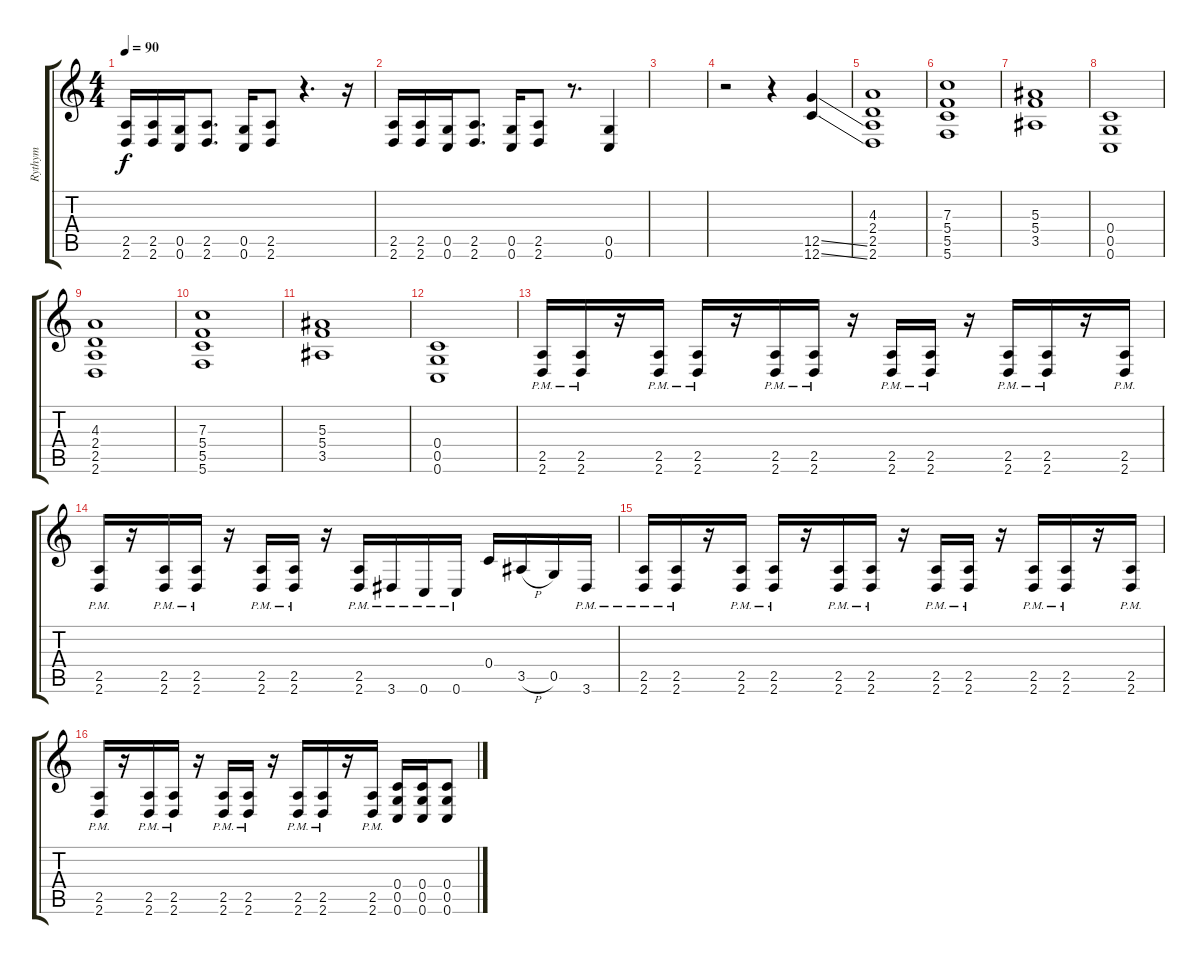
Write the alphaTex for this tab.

\track ("Rythym" "Rythym") {instrument distortionguitar}
\staff {score tabs}
\tuning (D4 A3 F3 C3 G2 C2) {hide}
\ts (4 4)
\tempo 90
\clef g2
\ks c
(2.5 2.6).16{dy f} (2.5 2.6).16 (0.5 0.6).16 (2.5 2.6).8{d} (0.5 0.6).16 (2.5 2.6).8 r.4{d} r.16 |
(2.5 2.6).16 (2.5 2.6).16 (0.5 0.6).16 (2.5 2.6).8{d} (0.5 0.6).16 (2.5 2.6).8 r.8{d} (0.5 0.6).4 |
|
r.2 r.4 (12.5{ss} 12.6{ss}).4 |
(4.3 2.4 2.5 2.6).1 |
(7.3 5.4 5.5 5.6).1 |
(5.3 5.4 3.5).1 |
(0.4 0.5 0.6).1 |
(4.3 2.4 2.5 2.6).1 |
(7.3 5.4 5.5 5.6).1 |
(5.3 5.4 3.5).1 |
(0.4 0.5 0.6).1 |
(2.5{pm} 2.6{pm}).16 (2.5{pm} 2.6{pm}).16 r.16 (2.5{pm} 2.6{pm}).16 (2.5{pm} 2.6{pm}).16 r.16 (2.5{pm} 2.6{pm}).16 (2.5{pm} 2.6{pm}).16 r.16 (2.5{pm} 2.6{pm}).16 (2.5{pm} 2.6{pm}).16 r.16 (2.5{pm} 2.6{pm}).16 (2.5{pm} 2.6{pm}).16 r.16 (2.5{pm} 2.6{pm}).16 |
(2.5{pm} 2.6{pm}).16 r.16 (2.5{pm} 2.6{pm}).16 (2.5{pm} 2.6{pm}).16 r.16 (2.5{pm} 2.6{pm}).16 (2.5{pm} 2.6{pm}).16 r.16 (2.5{pm} 2.6{pm}).16 3.6{pm}.16 0.6{pm}.16 0.6{pm}.16 0.4.16 3.5{h}.16 0.5.16 3.6{pm}.16 |
(2.5{pm} 2.6{pm}).16 (2.5{pm} 2.6{pm}).16 r.16 (2.5{pm} 2.6{pm}).16 (2.5{pm} 2.6{pm}).16 r.16 (2.5{pm} 2.6{pm}).16 (2.5{pm} 2.6{pm}).16 r.16 (2.5{pm} 2.6{pm}).16 (2.5{pm} 2.6{pm}).16 r.16 (2.5{pm} 2.6{pm}).16 (2.5{pm} 2.6{pm}).16 r.16 (2.5{pm} 2.6{pm}).16 |
(2.5{pm} 2.6{pm}).16 r.16 (2.5{pm} 2.6{pm}).16 (2.5{pm} 2.6{pm}).16 r.16 (2.5{pm} 2.6{pm}).16 (2.5{pm} 2.6{pm}).16 r.16 (2.5{pm} 2.6{pm}).16 (2.5{pm} 2.6{pm}).16 r.16 (2.5{pm} 2.6).16 (0.4 0.5 0.6).16 (0.4 0.5 0.6).16 (0.4 0.5 0.6).8
